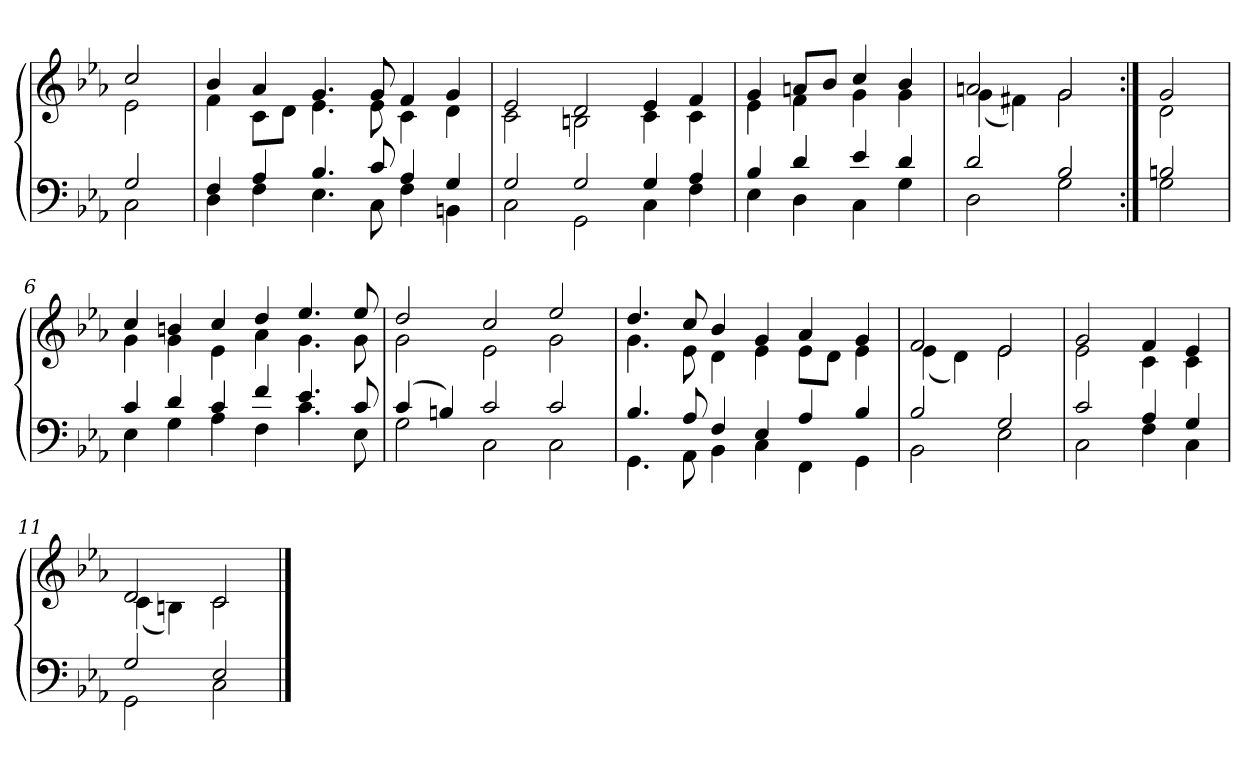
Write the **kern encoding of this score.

**kern	**kern
*part1	*part1
*staff2	*staff1
*clefF4	*clefG2
*k[b-e-a-]	*k[b-e-a-]
*c:	*c:
=	=
*^	*^
2G	2C	2cc	2e-
=1	=1	=1	=1
4F	4D	4b-	4f
4A-	4F	4a-	8cL
.	.	.	8dJ
4.B-	4.E-	4.g	4.e-
8c	8C	8g	8e-
4A-	4F	4f	4c
4G	4BBn	4g	4d
=2	=2	=2	=2
2G	2C	2e-	2c
2G	2GG	2d	2Bn
4G	4C	4e-	4c
4A-	4F	4f	4c
=3	=3	=3	=3
4B-	4E-	4g	4e-
4d	4D	8anL	4f
.	.	8b-J	.
4e-	4C	4cc	4g
4d	4G	4b-	4g
=4	=4	=4	=4
2d	2D	2an	(4g
.	.	.	4f#X)
2B-	2G	2g	2g
=5:|!	=5:|!	=5:|!	=5:|!
2Bni	2G	2g	2d
=6	=6	=6	=6
4c	4E-	4cc	4g
4d	4G	4bn	4g
4c	4A-	4cc	4e-
4f	4F	4dd	4a-
4.e-	4.c	4.ee-	4.g
8c	8E-	8ee-	8g
=7	=7	=7	=7
(4c	2G	2dd	2g
4Bn)	.	.	.
2c	2C	2cc	2e-
2c	2C	2ee-	2g
=8	=8	=8	=8
4.B-	4.GG	4.dd	4.g
8A-	8AA-	8cc	8e-
4F	4BB-	4b-	4d
4E-	4C	4g	4e-
4A-	4FF	4a-	8e-L
.	.	.	8dJ
4B-	4GG	4g	4e-
=9	=9	=9	=9
2B-	2BB-	2f	(4e-
.	.	.	4d)
2G	2E-	2e-	2e-
=10	=10	=10	=10
2c	2C	2g	2e-
4A-	4F	4f	4c
4G	4C	4e-	4c
=11	=11	=11	=11
2G	2GG	2d	(4c
.	.	.	4Bn)
2E-	2C	2c	2c
*v	*v	*	*
*	*v	*v
==	==
*-	*-
